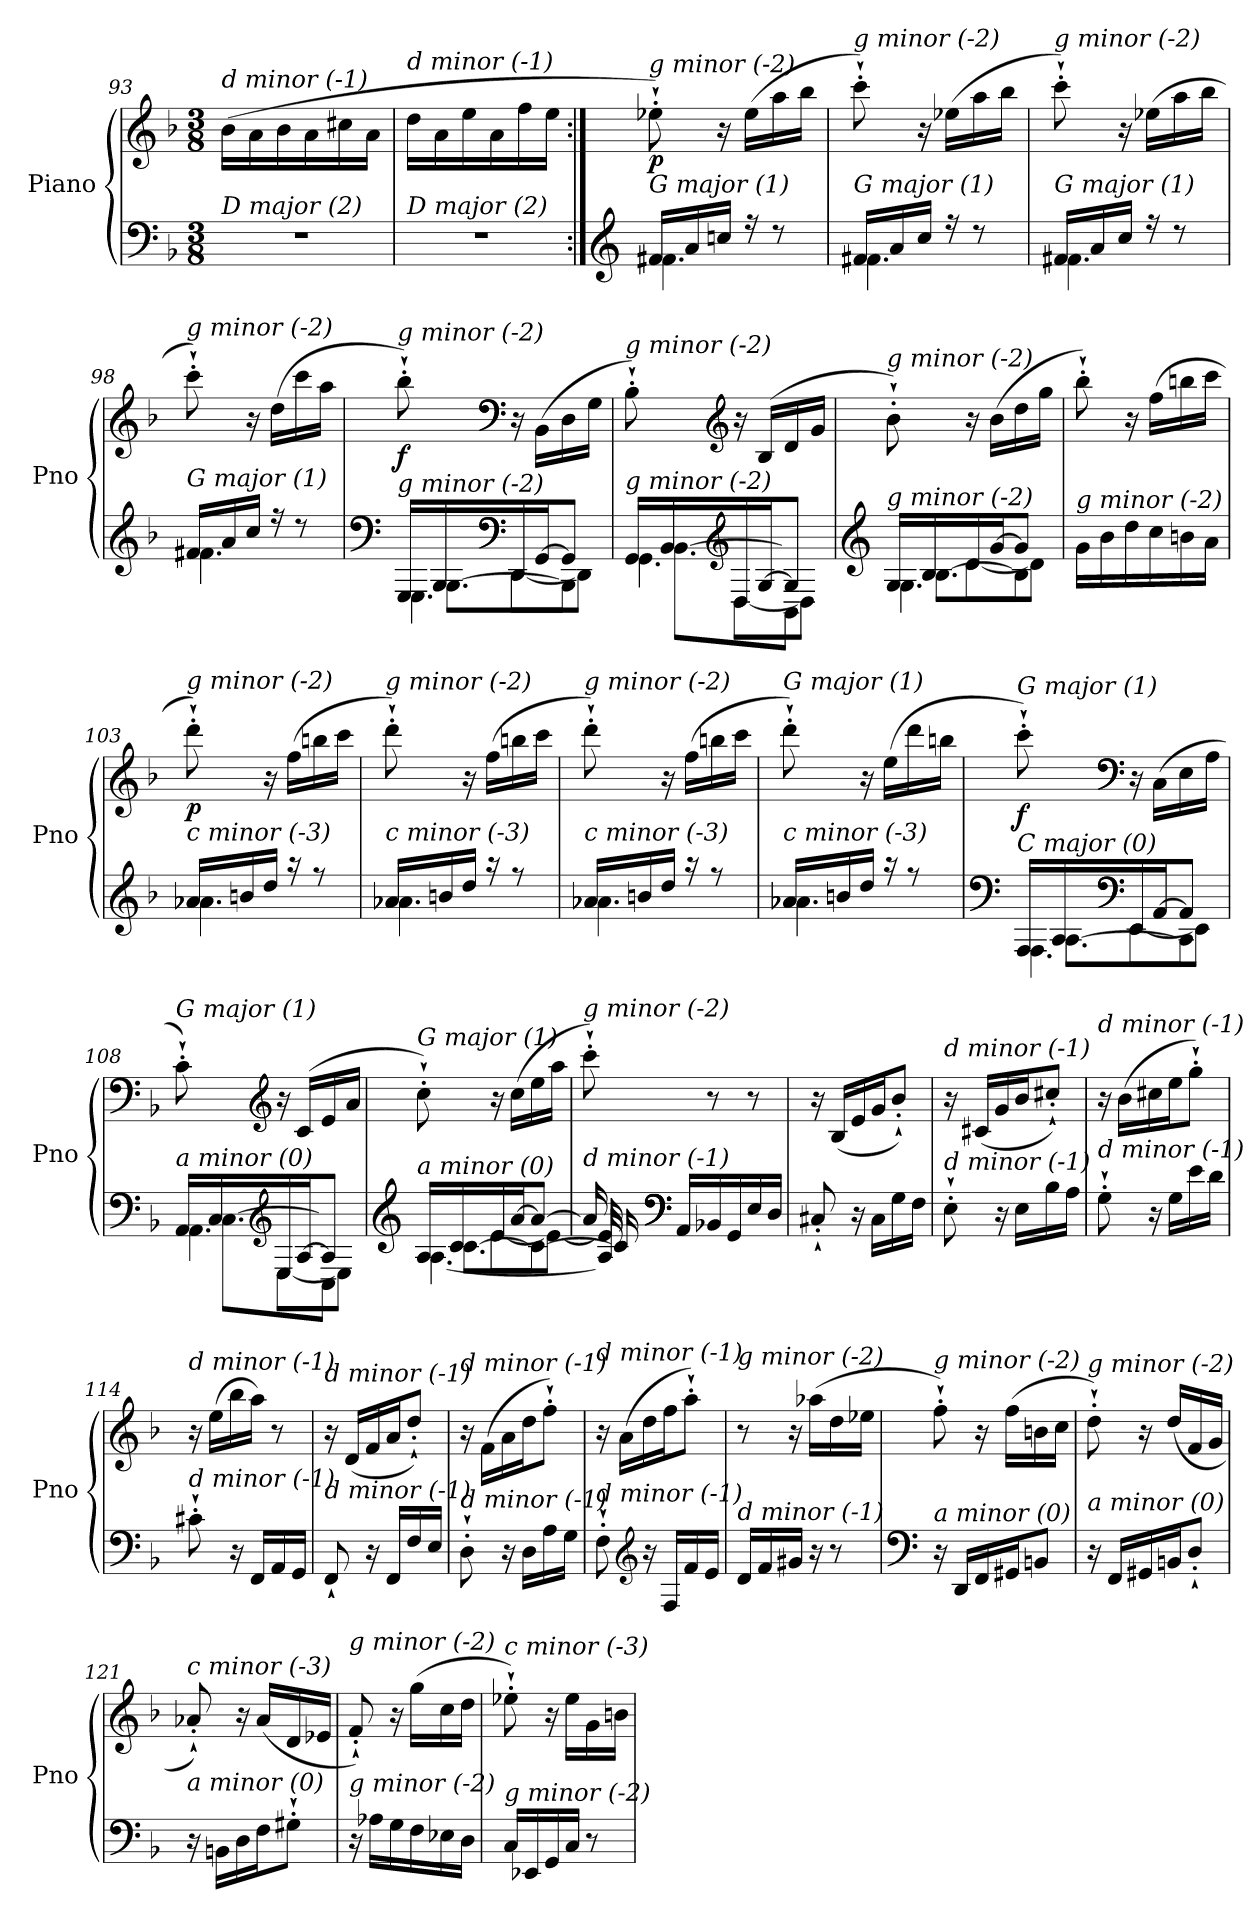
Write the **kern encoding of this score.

**kern	**kern	**dynam
*part1	*part1	*part1
*staff2	*staff1	*staff1/2
*I"Piano	*	*
*I'Pno	*	*
*clefF4	*clefG2	*
*k[b-]	*k[b-]	*
*M3/8	*M3/8	*
=93	=93	=93
!	!LO:TX:i:t=d minor (-1)	!
!LO:TX:i:t=D major (2)	!	!
4.r	(>16b-\LL	.
.	16a\	.
.	16b-\	.
.	16a\	.
!	!	!LO:DY:b
.	16cc#X\	other-dynamics
.	16a\JJ	.
=94	=94	=94
!	!LO:TX:i:t=d minor (-1)	!
!LO:TX:i:t=D major (2)	!	!
4.r	16dd\LL	.
.	16a\	.
.	16ee\	.
.	16a\	.
.	16ff\	.
.	16ee\JJ	.
!!LO:LB:g=z
=95:|!	=95:|!	=95:|!
*clefG2	*	*
*^	*	*
!	!	!LO:TX:i:t=g minor (-2)	!
!LO:TX:i:t=G major (1)	!	!	!
!	!	!	!LO:DY:b
16f#X/LL	4.f#\	8ee-X'`\)	p
16a/	.	.	.
16ccn/JJ	.	16r	.
16r	.	(>16ee-\LL	.
8r	.	16aa\	.
.	.	16bb-\JJ	.
=96	=96	=96	=96
!	!	!LO:TX:i:t=g minor (-2)	!
!LO:TX:i:t=G major (1)	!	!	!
16f#X/LL	4.f#\	8ccc'`\)	.
16a/	.	.	.
16cc/JJ	.	16r	.
16r	.	(>16ee-X\LL	.
8r	.	16aa\	.
.	.	16bb-\JJ	.
=97	=97	=97	=97
!	!	!LO:TX:i:t=g minor (-2)	!
!LO:TX:i:t=G major (1)	!	!	!
16f#X/LL	4.f#\	8ccc'`\)	.
16a/	.	.	.
16cc/JJ	.	16r	.
16r	.	(>16ee-X\LL	.
8r	.	16aa\	.
.	.	16bb-\JJ	.
=98	=98	=98	=98
!	!	!LO:TX:i:t=g minor (-2)	!
!LO:TX:i:t=G major (1)	!	!	!
16f#X/LL	4.f#\	8ccc'`\)	.
16a/	.	.	.
16cc/JJ	.	16r	.
16r	.	(>16dd\LL	.
8r	.	16ccc\	.
.	.	16aa\JJ	.
*v	*v	*	*
!!LO:PB:g=z
=99	=99	=99
*clefF4	*	*
*^	*^	*
*	*^	*	*^	*
*	*	*^	*	*	*	*
!	!	!	!	!LO:TX:i:t=g minor (-2)	!	!	!
!LO:TX:i:t=g minor (-2)	!	!	!	!	!	!	!
!	!	!	!	!	!	!	!LO:DY:b
16GGG/LL	4.GGG\	16ryy	8ryy	8bb-'`\)	16ryy	8ryy	f
16BBB-/	.	[8.BBB-\L	.	.	4ryy	.	.
*clefF4	*	*	*	*clefF4	*	*	*
16DD/	.	.	[8DD\L	16r	.	4ryy	.
[16GG/J	.	.	.	(>16BB-\LL	.	.	.
8GG/J]	.	8BBB-\J]	8DD\J]	16D\	.	.	.
.	.	.	.	16G\JJ	16ryy	.	.
!!LO:LB:g=z	!!	!!
=100	=100	=100	=100	=100	=100	=100	=100
!	!	!	!	!LO:TX:i:t=g minor (-2)	!	!	!
!LO:TX:i:t=g minor (-2)	!	!	!	!	!	!	!
16GG/LL	4.GG\	16ryy	8ryy	8B-'`\)	16ryy	8ryy	.
16BB-/	.	[8.BB-\L	.	.	4ryy	.	.
*clefG2	*	*	*	*clefG2	*	*	*
16D/	.	.	[8D\L	16r	.	4ryy	.
[16G/J	.	.	.	(>16B-/LL	.	.	.
8G/J]	.	8BB-\J]	8D\J]	16d/	.	.	.
.	.	.	.	16g/JJ	16ryy	.	.
=101	=101	=101	=101	=101	=101	=101	=101
*clefG2	*	*	*	*	*	*	*
!	!	!	!	!LO:TX:i:t=g minor (-2)	!	!	!
!LO:TX:i:t=g minor (-2)	!	!	!	!	!	!	!
16G/LL	4.G\	16ryy	8ryy	8b-'`\)	16ryy	8ryy	.
16B-/	.	[8.B-\L	.	.	4ryy	.	.
16d/	.	.	[8d\L	16r	.	4ryy	.
[16g/J	.	.	.	(>16b-\LL	.	.	.
8g/J]	.	8B-\J]	8d\J]	16dd\	.	.	.
.	.	.	.	16gg\JJ	16ryy	.	.
*v	*v	*v	*v	*	*	*	*
*	*	*v	*v	*
=102	=102	=102	=102
!	!LO:TX:i:t=g minor (-2)	!	!
!LO:TX:i:t=g minor (-2)	!	!	!
*	*v	*v	*
16g\LL	8bb-'`\)	.
16b-\	.	.
16dd\	16r	.
16cc\	(>16ff\LL	.
16bn\	16bbn\	.
16a\JJ	16ccc\JJ	.
=103	=103	=103
*^	*	*
!	!	!LO:TX:i:t=g minor (-2)	!
!LO:TX:i:t=c minor (-3)	!	!	!
!	!	!	!LO:DY:b
16a-Xi/LL	4.a-Xi\	8ddd'`\)	p
16bn/	.	.	.
16dd/JJ	.	16r	.
16r	.	(>16ff\LL	.
8r	.	16bbn\	.
.	.	16ccc\JJ	.
!!LO:LB:g=z
=104	=104	=104	=104
!	!	!LO:TX:i:t=g minor (-2)	!
!LO:TX:i:t=c minor (-3)	!	!	!
16a-Xi/LL	4.a-Xi\	8ddd'`\)	.
16bn/	.	.	.
16dd/JJ	.	16r	.
16r	.	(>16ff\LL	.
8r	.	16bbn\	.
.	.	16ccc\JJ	.
!!LO:LB:g=z
=105	=105	=105	=105
!	!	!LO:TX:i:t=g minor (-2)	!
!LO:TX:i:t=c minor (-3)	!	!	!
16a-Xi/LL	4.a-Xi\	8ddd'`\)	.
16bn/	.	.	.
16dd/JJ	.	16r	.
16r	.	(>16ff\LL	.
8r	.	16bbn\	.
.	.	16ccc\JJ	.
=106	=106	=106	=106
!	!	!LO:TX:i:t=G major (1)	!
!LO:TX:i:t=c minor (-3)	!	!	!
16a-Xi/LL	4.a-Xi\	8ddd'`\)	.
16bn/	.	.	.
16dd/JJ	.	16r	.
16r	.	(>16ee\LL	.
8r	.	16ddd\	.
.	.	16bbn\JJ	.
*v	*v	*	*
=107	=107	=107
*clefF4	*	*
*^	*^	*
*	*^	*	*^	*
*	*	*^	*	*	*	*
!	!	!	!	!LO:TX:i:t=G major (1)	!	!	!
!LO:TX:i:t=C major (0)	!	!	!	!	!	!	!
!	!	!	!	!	!	!	!LO:DY:b
16AAA/LL	4.AAA\	16ryy	8ryy	8ccc'`\)	16ryy	8ryy	f
16CC/	.	[8.CC\L	.	.	4ryy	.	.
*clefF4	*	*	*	*clefF4	*	*	*
16EE/	.	.	[8EE\L	16r	.	4ryy	.
[16AA/J	.	.	.	(>16C\LL	.	.	.
8AA/J]	.	8CC\J]	8EE\J]	16E\	.	.	.
.	.	.	.	16A\JJ	16ryy	.	.
=108	=108	=108	=108	=108	=108	=108	=108
!	!	!	!	!LO:TX:i:t=G major (1)	!	!	!
!LO:TX:i:t=a minor (0)	!	!	!	!	!	!	!
16AA/LL	4.AA\	16ryy	8ryy	8c'`\)	16ryy	8ryy	.
16C/	.	[8.C\L	.	.	4ryy	.	.
*clefG2	*	*	*	*clefG2	*	*	*
16E/	.	.	[8E\L	16r	.	4ryy	.
[16A/J	.	.	.	(>16c/LL	.	.	.
8A/J]	.	8C\J]	8E\J]	16e/	.	.	.
.	.	.	.	16a/JJ	16ryy	.	.
!!LO:LB:g=z	!!	!!
=109	=109	=109	=109	=109	=109	=109	=109
*clefG2	*	*	*	*	*	*	*
!	!	!	!	!LO:TX:i:t=G major (1)	!	!	!
!LO:TX:i:t=a minor (0)	!	!	!	!	!	!	!
16A/LL	[4.A\	16ryy	8ryy	8cc'`\)	16ryy	8ryy	.
16c/	.	[8.c\L	.	.	4ryy	.	.
16e/	.	.	[8e\L	16r	.	4ryy	.
[16a/J	.	.	.	(>16cc\LL	.	.	.
8a/J_	.	8c\J_	8e\J_	16ee\	.	.	.
.	.	.	.	16aa\JJ	16ryy	.	.
!!LO:LB:g=z
=110	=110	=110	=110	=110	=110	=110	=110
*	*	*	*	*	*	*^	*
!	!	!	!	!LO:TX:i:t=g minor (-2)	!	!	!	!
!LO:TX:i:t=d minor (-1)	!	!	!	!	!	!	!	!
16a/]	16A/]	16c/]	16e/]	8ccc'`\)	16ryy	16ryy	16ryy	.
*clefF4	*	*	*	*	*	*	*	*
16AA/LL	4ryy	4ryy	4ryy	.	4ryy	4ryy	4ryy	.
16BB-X/	.	.	.	8r	.	.	.	.
16GG/	.	.	.	.	.	.	.	.
16E/	.	.	.	8r	.	.	.	.
16D/JJ	16ryy	16ryy	16ryy	.	16ryy	16ryy	16ryy	.
=111	=111	=111	=111	=111	=111	=111	=111	=111
!	!	!	!	!LO:TX:i:t=d minor (-1)	!	!	!	!
!LO:TX:i:t=d minor (-1)	!	!	!	!	!	!	!	!
*v	*v	*v	*v	*	*	*	*	*
*	*v	*v	*v	*v	*
8C#X'`/	16r	.
.	(<16B-/LL	.
16r	16e/	.
16C#\LL	16g/J	.
16G\	8b-'`/J)	.
16F\JJ	.	.
=112	=112	=112
!	!LO:TX:i:t=d minor (-1)	!
!LO:TX:i:t=d minor (-1)	!	!
8E'`\	16r	.
.	(<16c#X/LL	.
16r	16g/	.
16E\LL	16b-/J	.
16B-\	8cc#X'`/J)	.
16A\JJ	.	.
=113	=113	=113
!	!LO:TX:i:t=d minor (-1)	!
!LO:TX:i:t=d minor (-1)	!	!
8G'`\	16r	.
.	(>16b-\LL	.
16r	16cc#X\	.
16G\LL	16ee\J	.
16e\	8gg'`\J)	.
16d\JJ	.	.
=114	=114	=114
!	!LO:TX:i:t=d minor (-1)	!
!LO:TX:i:t=d minor (-1)	!	!
8c#X'`\	16r	.
.	(>16ee\LL	.
16r	16bb-\	.
16FF/LL	16aa\JJ)	.
16AA/	8r	.
16GG/JJ	.	.
!!LO:PB:g=z
=115	=115	=115
!	!LO:TX:i:t=d minor (-1)	!
!LO:TX:i:t=d minor (-1)	!	!
8FF`/	16r	.
.	(<16d/LL	.
16r	16f/	.
16FF/LL	16a/J	.
16F/	8dd'`/J)	.
16E/JJ	.	.
=116	=116	=116
!	!LO:TX:i:t=d minor (-1)	!
!LO:TX:i:t=d minor (-1)	!	!
8D'`\	16r	.
.	(>16f\LL	.
16r	16a\	.
16D\LL	16dd\J	.
16A\	8ff'`\J)	.
16G\JJ	.	.
=117	=117	=117
!	!LO:TX:i:t=d minor (-1)	!
!LO:TX:i:t=d minor (-1)	!	!
8F'`\	16r	.
.	(>16a\LL	.
*clefG2	*	*
16r	16dd\	.
16F/LL	16ff\J	.
16f/	8aa'`\J)	.
16e/JJ	.	.
=118	=118	=118
!	!LO:TX:i:t=g minor (-2)	!
!LO:TX:i:t=d minor (-1)	!	!
16d/LL	8r	.
16f/	.	.
16g#Xi/JJ	16r	.
16r	(>16aa-X\LL	.
8r	16dd\	.
.	16ee-X\JJ	.
=119	=119	=119
*clefF4	*	*
!	!LO:TX:i:t=g minor (-2)	!
!LO:TX:i:t=a minor (0)	!	!
16r	8ff'`\)	.
16DD/LL	.	.
16FF/	16r	.
16GG#Xi/J	(>16ff\LL	.
8BBn/J	16bn\	.
.	16cc\JJ	.
!!LO:LB:g=z
=120	=120	=120
!	!LO:TX:i:t=g minor (-2)	!
!LO:TX:i:t=a minor (0)	!	!
16r	8dd'`\)	.
16FF/LL	.	.
16GG#Xi/	16r	.
16BBn/J	(<16dd/LL	.
8D'`/J	16f/	.
.	16g/JJ	.
=121	=121	=121
!	!LO:TX:i:t=c minor (-3)	!
!LO:TX:i:t=a minor (0)	!	!
16r	8a-X'`/)	.
16BBn\LL	.	.
16D\	16r	.
16F\J	(<16a-/LL	.
8G#X'`i\J	16d/	.
.	16e-X/JJ	.
=122	=122	=122
!	!LO:TX:i:t=g minor (-2)	!
!LO:TX:i:t=g minor (-2)	!	!
16r	8f'`/)	.
16A-X\LL	.	.
16G\	16r	.
16F\	(>16gg\LL	.
16E-X\	16cc\	.
16D\JJ	16dd\JJ	.
=123	=123	=123
!	!LO:TX:i:t=c minor (-3)	!
!LO:TX:i:t=g minor (-2)	!	!
16C/LL	8ee-X'`\)	.
16EE-X/	.	.
16GG/	16r	.
16C/JJ	16ee-\LL	.
8r	16g\	.
.	16bn\JJ	.
=	=	=
*-	*-	*-
